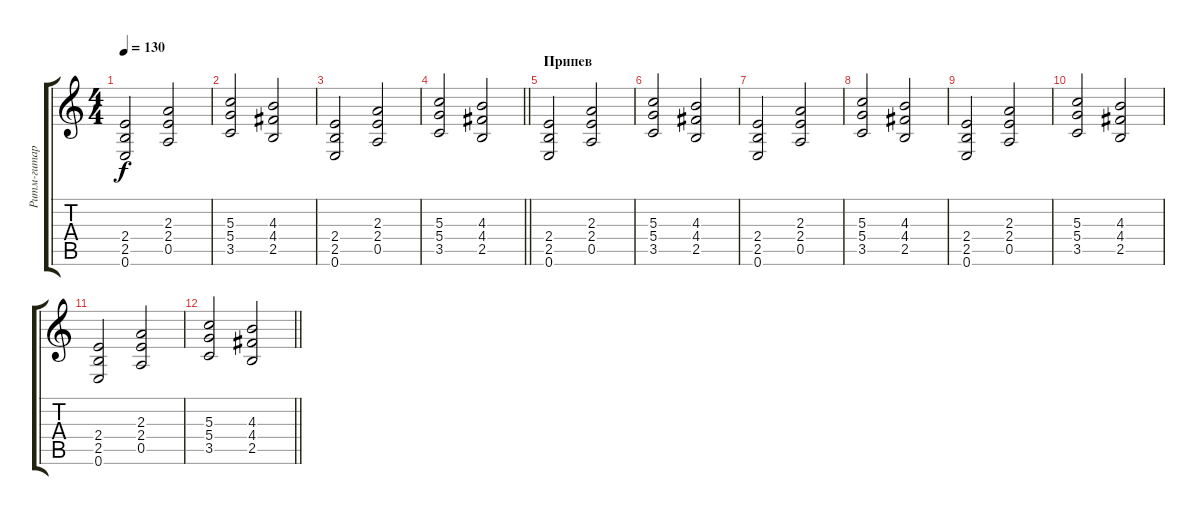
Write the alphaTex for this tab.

\track ("Ритм-гитара 1" "Ритм-гитар") {instrument overdrivenguitar}
\staff {score tabs}
\tuning (E4 B3 G3 D3 A2 E2) {hide}
\ts (4 4)
\tempo 130
\clef g2
\ks c
(2.4 2.5 0.6).2{dy f} (2.3 2.4 0.5).2 |
(5.3 5.4 3.5).2 (4.3 4.4 2.5).2 |
(2.4 2.5 0.6).2 (2.3 2.4 0.5).2 |
\barLineRight lightlight
(5.3 5.4 3.5).2 (4.3 4.4 2.5).2 |
\section ("" "Припев")
(2.4 2.5 0.6).2 (2.3 2.4 0.5).2 |
(5.3 5.4 3.5).2 (4.3 4.4 2.5).2 |
(2.4 2.5 0.6).2 (2.3 2.4 0.5).2 |
(5.3 5.4 3.5).2 (4.3 4.4 2.5).2 |
(2.4 2.5 0.6).2{volume 7} (2.3 2.4 0.5).2 |
(5.3 5.4 3.5).2{volume 6} (4.3 4.4 2.5).2 |
(2.4 2.5 0.6).2{volume 4} (2.3 2.4 0.5).2 |
\barLineRight lightlight
(5.3 5.4 3.5).2{volume 2} (4.3 4.4 2.5).2
